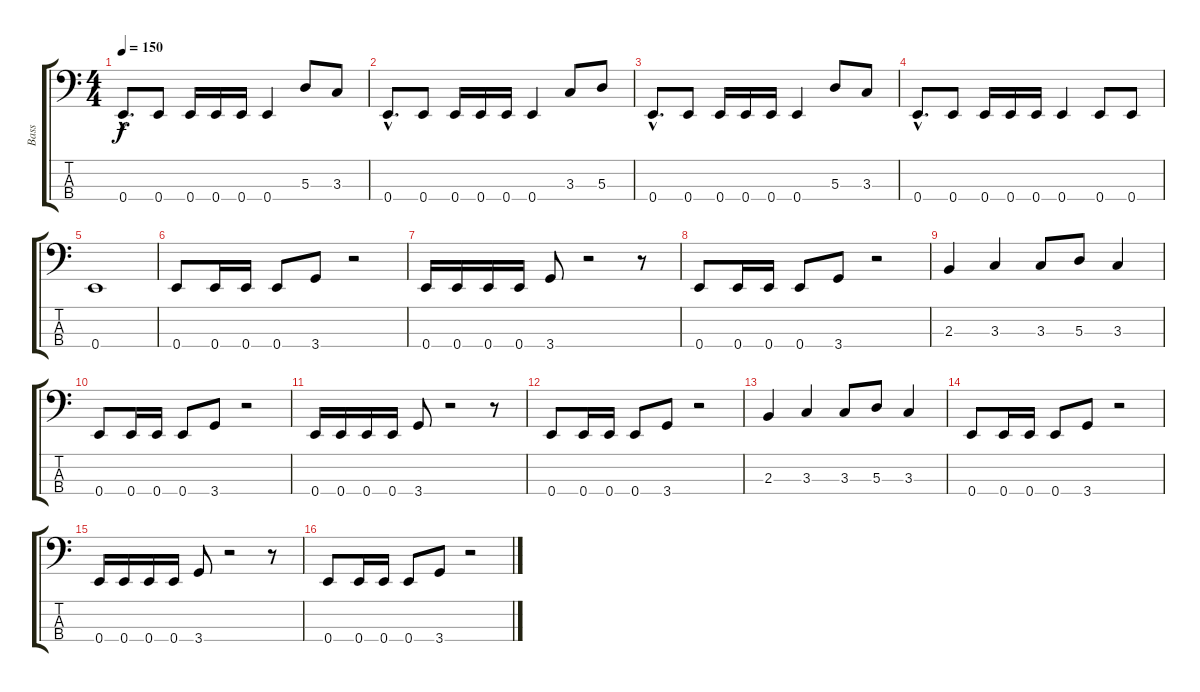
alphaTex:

\track ("Bass" "Bass") {instrument electricbasspick}
\staff {score tabs}
\tuning (G2 D2 A1 E1) {hide}
\ts (4 4)
\tempo 150
\clef f4
\ks c
0.4{hac}.8{d dy f} 0.4.8 0.4.16 0.4.16 0.4.16 0.4.4 5.3.8 3.3.8 |
0.4{hac}.8{d} 0.4.8 0.4.16 0.4.16 0.4.16 0.4.4 3.3.8 5.3.8 |
0.4{hac}.8{d} 0.4.8 0.4.16 0.4.16 0.4.16 0.4.4 5.3.8 3.3.8 |
0.4{hac}.8{d} 0.4.8 0.4.16 0.4.16 0.4.16 0.4.4 0.4.8 0.4.8 |
0.4.1 |
0.4.8 0.4.16 0.4.16 0.4.8 3.4.8 r.2 |
0.4.16 0.4.16 0.4.16 0.4.16 3.4.8 r.2 r.8 |
0.4.8 0.4.16 0.4.16 0.4.8 3.4.8 r.2 |
2.3.4 3.3.4 3.3.8 5.3.8 3.3.4 |
0.4.8 0.4.16 0.4.16 0.4.8 3.4.8 r.2 |
0.4.16 0.4.16 0.4.16 0.4.16 3.4.8 r.2 r.8 |
0.4.8 0.4.16 0.4.16 0.4.8 3.4.8 r.2 |
2.3.4 3.3.4 3.3.8 5.3.8 3.3.4 |
0.4.8 0.4.16 0.4.16 0.4.8 3.4.8 r.2 |
0.4.16 0.4.16 0.4.16 0.4.16 3.4.8 r.2 r.8 |
0.4.8 0.4.16 0.4.16 0.4.8 3.4.8 r.2
